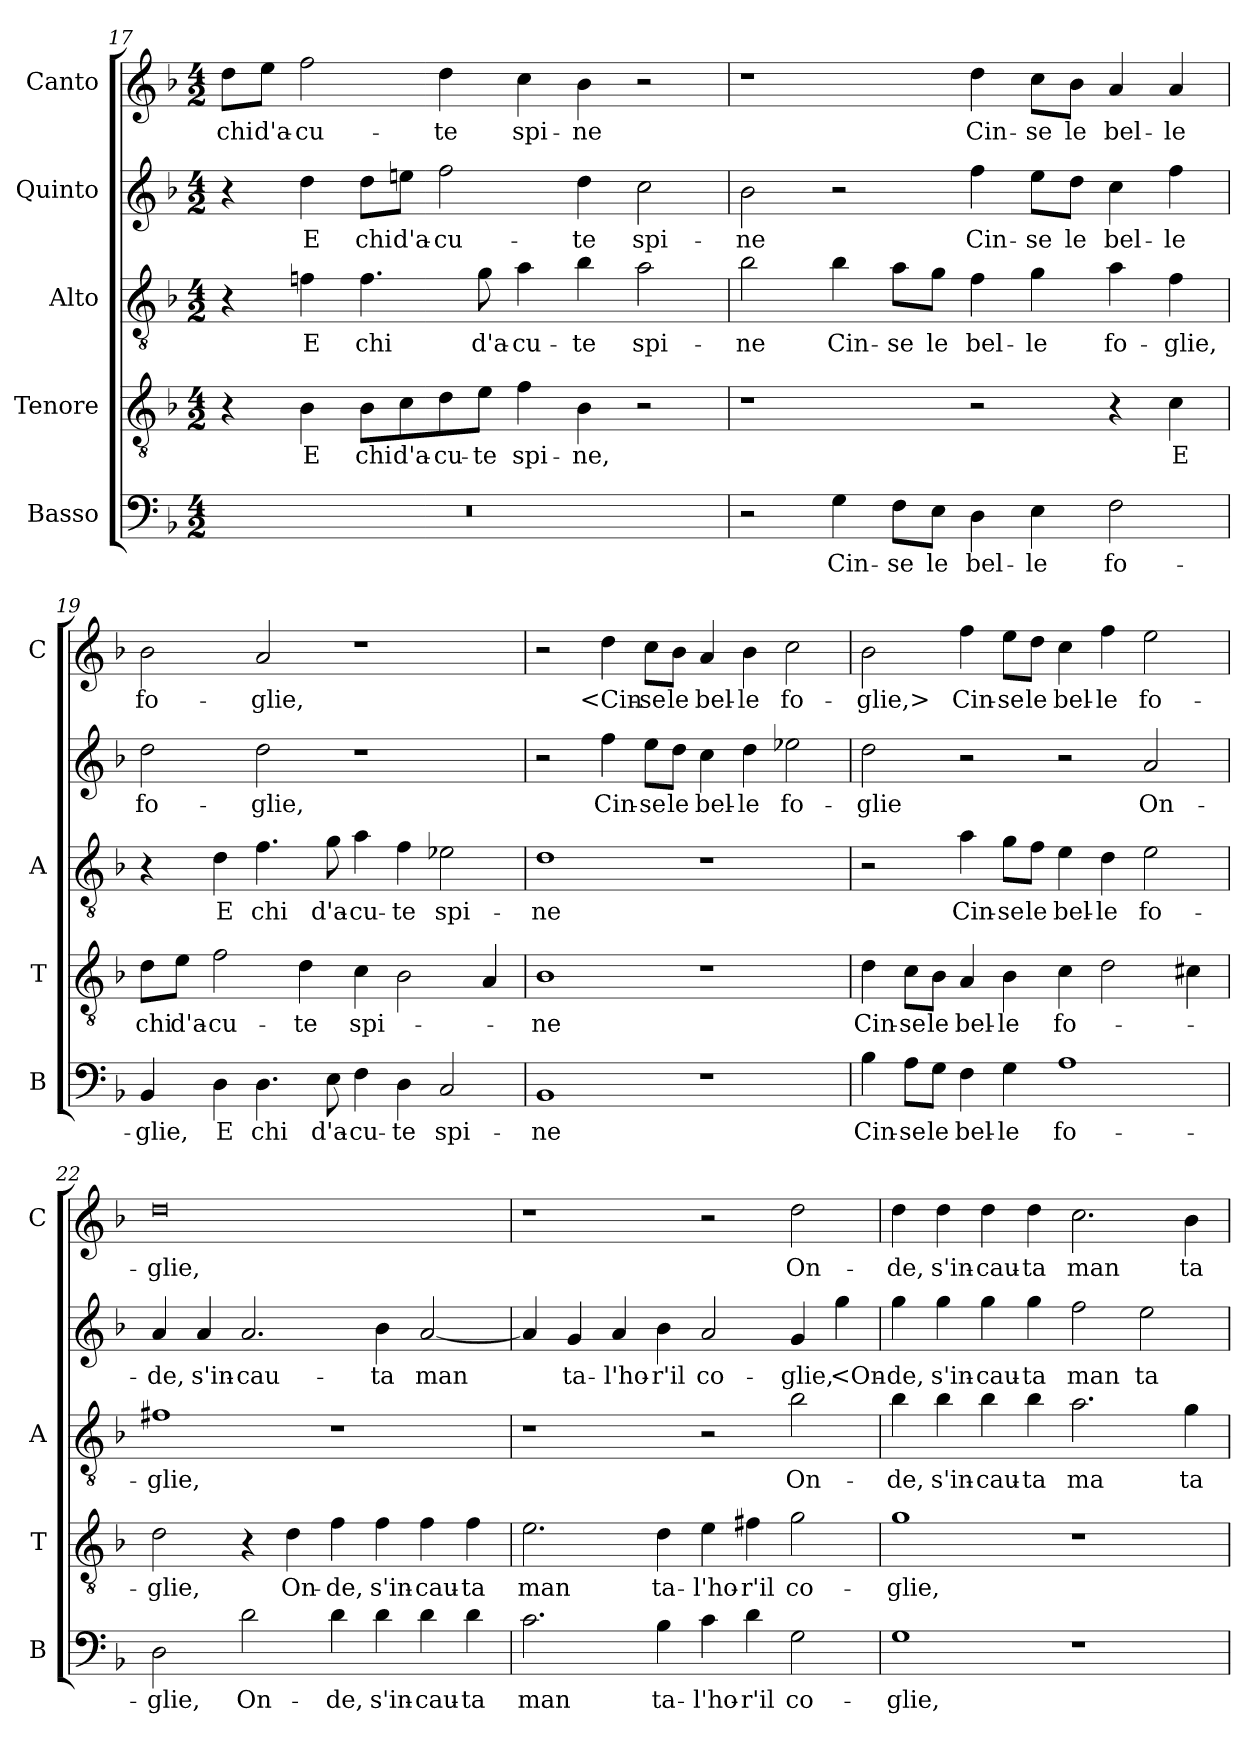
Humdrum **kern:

**kern	**text	**kern	**text	**kern	**text	**kern	**text	**kern	**text
*part5	*part5	*part4	*part4	*part3	*part3	*part2	*part2	*part1	*part1
*staff5	*staff5	*staff4	*staff4	*staff3	*staff3	*staff2	*staff2	*staff1	*staff1
*I"Basso	*	*I"Tenore	*	*I"Alto	*	*I"Quinto	*	*I"Canto	*
*I'B	*	*I'T	*	*I'A	*	*	*	*I'C	*
*clefF4	*	*clefGv2	*	*clefGv2	*	*clefG2	*	*clefG2	*
*k[b-]	*	*k[b-]	*	*k[b-]	*	*k[b-]	*	*k[b-]	*
*F:	*	*F:	*	*F:	*	*F:	*	*F:	*
*M4/2	*	*M4/2	*	*M4/2	*	*M4/2	*	*M4/2	*
=17	=17	=17	=17	=17	=17	=17	=17	=17	=17
0r	.	4r	.	4r	.	4r	.	8dd\L	chi
.	.	.	.	.	.	.	.	8ee\J	d'a-
.	.	4B-	E	4fn	E	4dd	E	2ff	-cu-
.	.	8B-\L	chi	4.f	chi	8dd\L	chi	.	.
.	.	8c\	d'a-	.	.	8een\J	d'a-	.	.
.	.	8d\	-cu-	.	.	2ff	-cu-	4dd	-te
.	.	8e\J	-te	8g	d'a-	.	.	.	.
.	.	4f	spi-	4a	-cu-	.	.	4cc	spi-
.	.	4B-	-ne,	4b-	-te	4dd	-te	4b-	-ne
.	.	2r	.	2a	spi-	2cc	spi-	2r	.
=18	=18	=18	=18	=18	=18	=18	=18	=18	=18
2r	.	1r	.	2b-	-ne	2b-	-ne	1r	.
4G	Cin-	.	.	4b-	Cin-	2r	.	.	.
8F\L	-se	.	.	8a\L	-se	.	.	.	.
8E\J	le	.	.	8g\J	le	.	.	.	.
4D	bel-	2r	.	4f	bel-	4ff	Cin-	4dd	Cin-
4E	-le	.	.	4g	-le	8ee\L	-se	8cc\L	-se
.	.	.	.	.	.	8dd\J	le	8b-\J	le
2F	fo-	4r	.	4a	fo-	4cc	bel-	4a	bel-
.	.	4c	E	4f	-glie,	4ff	-le	4a	-le
=19	=19	=19	=19	=19	=19	=19	=19	=19	=19
4BB-	-glie,	8d\L	chi	4r	.	2dd	fo-	2b-	fo-
.	.	8e\J	d'a-	.	.	.	.	.	.
4D	E	2f	-cu-	4d	E	.	.	.	.
4.D	chi	.	.	4.f	chi	2dd	-glie,	2a	-glie,
.	.	4d	-te	.	.	.	.	.	.
8E	d'a-	.	.	8g	d'a-	.	.	.	.
4F	-cu-	4c	spi-	4a	-cu-	1r	.	1r	.
4D	-te	2B-	.	4f	-te	.	.	.	.
2C	spi-	.	.	2e-X	spi-	.	.	.	.
.	.	4A	.	.	.	.	.	.	.
=20	=20	=20	=20	=20	=20	=20	=20	=20	=20
1BB-	-ne	1B-	-ne	1d	-ne	2r	.	2r	.
.	.	.	.	.	.	4ff	Cin-	4dd	<Cin-
.	.	.	.	.	.	8ee\L	-se	8cc\L	-se
.	.	.	.	.	.	8dd\J	le	8b-\J	le
1r	.	1r	.	1r	.	4cc	bel-	4a	bel-
.	.	.	.	.	.	4dd	-le	4b-	-le
.	.	.	.	.	.	2ee-X	fo-	2cc	fo-
=21	=21	=21	=21	=21	=21	=21	=21	=21	=21
4B-	Cin-	4d	Cin-	2r	.	2dd	-glie	2b-	-glie,>
8A\L	-se	8c\L	-se	.	.	.	.	.	.
8G\J	le	8B-\J	le	.	.	.	.	.	.
4F	bel-	4A	bel-	4a	Cin-	2r	.	4ff	Cin-
4G	-le	4B-	-le	8g\L	-se	.	.	8ee\L	-se
.	.	.	.	8f\J	le	.	.	8dd\J	le
1A	fo-	4c	fo-	4e	bel-	2r	.	4cc	bel-
.	.	2d	.	4d	-le	.	.	4ff	-le
.	.	.	.	2e	fo-	2a	On-	2ee	fo-
.	.	4c#X	.	.	.	.	.	.	.
=22	=22	=22	=22	=22	=22	=22	=22	=22	=22
2D	-glie,	2d	-glie,	1f#X	-glie,	4a	-de,	0dd	-glie,
.	.	.	.	.	.	4a	s'in-	.	.
2d	On-	4r	.	.	.	2.a	-cau-	.	.
.	.	4d	On-	.	.	.	.	.	.
4d	-de,	4f	-de,	1r	.	.	.	.	.
4d	s'in-	4f	s'in-	.	.	4b-	-ta	.	.
4d	-cau-	4f	-cau-	.	.	[2a	man	.	.
4d	-ta	4f	-ta	.	.	.	.	.	.
=23	=23	=23	=23	=23	=23	=23	=23	=23	=23
2.c	man	2.e	man	1r	.	4a]	.	1r	.
.	.	.	.	.	.	4g	ta-	.	.
.	.	.	.	.	.	4a	-l'ho-	.	.
4B-	ta-	4d	ta-	.	.	4b-	-r'il	.	.
4c	-l'ho-	4e	-l'ho-	2r	.	2a	co-	2r	.
4d	-r'il	4f#X	-r'il	.	.	.	.	.	.
2G	co-	2g	co-	2b-	On-	4g	-glie,	2dd	On-
.	.	.	.	.	.	4gg	<On-	.	.
=24	=24	=24	=24	=24	=24	=24	=24	=24	=24
1G	-glie,	1g	-glie,	4b-	-de,	4gg	-de,	4dd	-de,
.	.	.	.	4b-	s'in-	4gg	s'in-	4dd	s'in-
.	.	.	.	4b-	-cau-	4gg	-cau-	4dd	-cau-
.	.	.	.	4b-	-ta	4gg	-ta	4dd	-ta
1r	.	1r	.	2.a	ma	2ff	man	2.cc	man
.	.	.	.	.	.	2ee	ta-	.	.
.	.	.	.	4g	ta-	.	.	4b-	ta-
=	=	=	=	=	=	=	=	=	=
*-	*-	*-	*-	*-	*-	*-	*-	*-	*-
